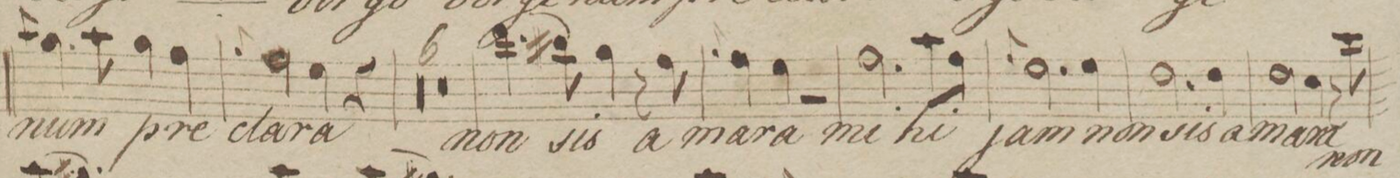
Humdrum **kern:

**kern	**text
*I"Alt.	*
*clefC3	*
*k[f#]	*
*met(c)	*
*M4/4	*
4.a\	-num
8b\	.
4a\	.
4g\	pre-
=51	=51
8qqa/	.
2g\	-cla-
4f#\	-ra
4r	.
=52	=52
00r	.
=53	=53
=54	=54
=55	=55
=56	=56
0r	.
=57	=57
=58	=58
(4.ee\	non
8cc#X\)	.
4a\	sis
8r	.
8g\	a-
=59	=59
8qqa/	.
4g\	-ma-
4f#\	-ra
2r	.
=60	=60
2.g\	mi-
8b\L	-hi
8g\J	.
=61	=61
8qqf#/	.
2.f#\	jam
4f#\	non
=62	=62
2.e\	sis
4e\	a-
=63	=63
2e\	-ma-
4d\	-ra
8r	.
8dd\	non
=64	=64
*-	*-
